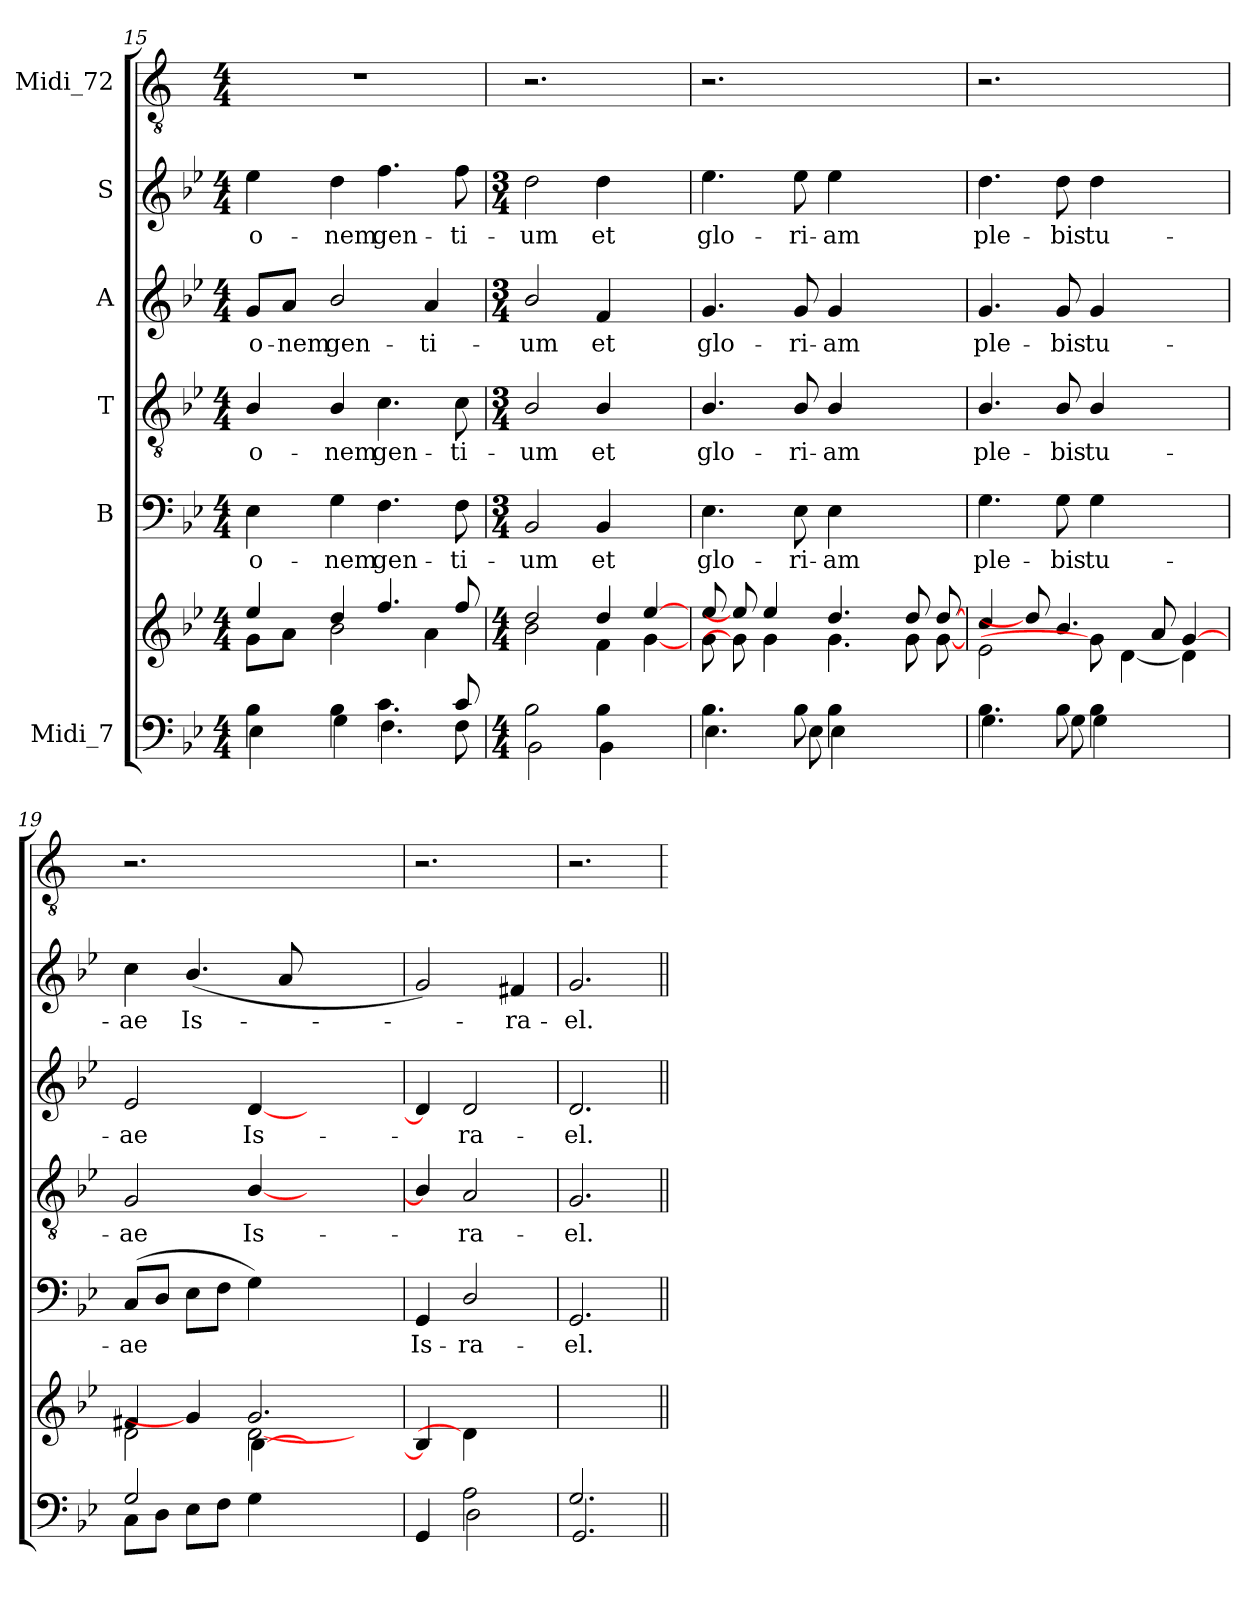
**kern	**kern	**kern	**text	**kern	**text	**kern	**text	**kern	**text	**kern
*part6	*part6	*part5	*part5	*part4	*part4	*part3	*part3	*part2	*part2	*part1
*staff7	*staff6	*staff5	*staff5	*staff4	*staff4	*staff3	*staff3	*staff2	*staff2	*staff1
*I"Midi_7	*	*I"B	*	*I"T	*	*I"A	*	*I"S	*	*I"Midi_72
*clefF4	*clefG2	*clefF4	*	*clefGv2	*	*clefG2	*	*clefG2	*	*clefGv2
*	*	*	*	*	*	*	*	*	*	*ITrd1c2
*k[b-e-]	*k[b-e-]	*k[b-e-]	*	*k[b-e-]	*	*k[b-e-]	*	*k[b-e-]	*	*k[b-e-]
*B-:	*B-:	*B-:	*	*B-:	*	*B-:	*	*B-:	*	*B-:
*M4/4	*M4/4	*M4/4	*	*M4/4	*	*M4/4	*	*M4/4	*	*M4/4
=15	=15	=15	=15	=15	=15	=15	=15	=15	=15	=15
*^	*^	*	*	*	*	*	*	*	*	*
!	!	!	!	!	!LO:LY:b	!	!LO:LY:b	!	!LO:LY:b	!	!LO:LY:b	!
4B-\	4E-	4ee-/	8g\L	4E-	-o-	4B-/	-o-	8g/L	-o-	4ee-	-o-	1r
!	!	!	!	!	!	!	!	!	!LO:LY:b	!	!	!
.	.	.	8a\J	.	.	.	.	8a/J	-nem	.	.	.
!	!	!	!	!	!LO:LY:b	!	!LO:LY:b	!	!LO:LY:b	!	!LO:LY:b	!
4B-\	4G	4dd/	2b-\	4G	-nem	4B-/	-nem	2b-/	gen-	4dd	-nem	.
!	!	!	!	!	!LO:LY:b	!	!LO:LY:b	!	!	!	!LO:LY:b	!
4.c\	4.F	4.ff/	.	4.F	gen-	4.c	gen-	.	.	4.ff	gen-	.
!	!	!	!	!	!	!	!	!	!LO:LY:b	!	!	!
.	.	.	4a\	.	.	.	.	4a/	-ti-	.	.	.
!	!	!	!	!	!LO:LY:b	!	!LO:LY:b	!	!	!	!LO:LY:b	!
8c	8F	8ff/	.	8F	-ti-	8c	-ti-	.	.	8ff	-ti-	.
=16	=16	=16	=16	=16	=16	=16	=16	=16	=16	=16	=16	=16
*M4/4	*	*M4/4	*	*M3/4	*	*M3/4	*	*M3/4	*	*M3/4	*	*
!	!	!	!	!	!LO:LY:b	!	!LO:LY:b	!	!LO:LY:b	!	!LO:LY:b	!
2B-\	2BB-\	2dd	2b-\	2BB-	-um	2B-/	-um	2b-/	-um	2dd	-um	2.r
!	!	!	!	!	!LO:LY:b	!	!LO:LY:b	!	!LO:LY:b	!	!LO:LY:b	!
4B-\	4BB-\	4dd	4f\	4BB-	et	4B-/	et	4f	et	4dd	et	.
4ryy	4ryy	[4ee-	[4g\	4ryy	.	4ryy	.	4ryy	.	4ryy	.	4ryy
=17	=17	=17	=17	=17	=17	=17	=17	=17	=17	=17	=17	=17
!	!	!	!	!	!LO:LY:b	!	!LO:LY:b	!	!LO:LY:b	!	!LO:LY:b	!
4.B-\	4.E-	8ee-	8g\	4.E-	glo-	4.B-/	glo-	4.g	glo-	4.ee-	glo-	2.r
.	.	8ee-]	8g\]	.	.	.	.	.	.	.	.	.
.	.	4ee-	4g\	.	.	.	.	.	.	.	.	.
!	!	!	!	!	!LO:LY:b	!	!LO:LY:b	!	!LO:LY:b	!	!LO:LY:b	!
8B-\	8E-	.	.	8E-	-ri-	8B-/	-ri-	8g	-ri-	8ee-	-ri-	.
!	!	!	!	!	!LO:LY:b	!	!LO:LY:b	!	!LO:LY:b	!	!LO:LY:b	!
4B-\	4E-	4.dd	4.g\	4E-	-am	4B-/	-am	4g	-am	4ee-	-am	.
4.ryy	4.ryy	.	.	4.ryy	.	4.ryy	.	4.ryy	.	4.ryy	.	4.ryy
.	.	8dd	8g\	.	.	.	.	.	.	.	.	.
.	.	[8dd	[8g\	.	.	.	.	.	.	.	.	.
=18	=18	=18	=18	=18	=18	=18	=18	=18	=18	=18	=18	=18
!	!	!	!	!	!LO:LY:b	!	!LO:LY:b	!	!LO:LY:b	!	!LO:LY:b	!
4.B-\	4.G	4cc/	2e-\	4.G	ple-	4.B-/	ple-	4.g	ple-	4.dd	ple-	2.r
.	.	8dd]	.	.	.	.	.	.	.	.	.	.
!	!	!	!	!	!LO:LY:b	!	!LO:LY:b	!	!LO:LY:b	!	!LO:LY:b	!
8B-\	8G	4.b-/	.	8G	-bis	8B-/	-bis	8g	-bis	8dd	-bis	.
!	!	!	!	!	!LO:LY:b	!	!LO:LY:b	!	!LO:LY:b	!	!LO:LY:b	!
4B-\	4G	.	8g\]	4G	tu-	4B-/	tu-	4g	tu-	4dd	tu-	.
.	.	.	[4d\	.	.	.	.	.	.	.	.	.
4.ryy	4.ryy	8a/	.	4.ryy	.	4.ryy	.	4.ryy	.	4.ryy	.	4.ryy
.	.	[4g	4d\]	.	.	.	.	.	.	.	.	.
=19	=19	=19	=19	=19	=19	=19	=19	=19	=19	=19	=19	=19
*	*	*	*^	*	*	*	*	*	*	*	*	*
!	!	!	!	!	!	!LO:LY:b	!	!LO:LY:b	!	!LO:LY:b	!	!LO:LY:b	!
2G/	8C\L	4f#X	2d\	2ryy	(>8CL	-ae	2G	-ae	2e-	-ae	4cc	-ae	2.r
.	8D\J	.	.	.	8DJ	.	.	.	.	.	.	.	.
!	!	!	!	!	!	!	!	!	!	!	!	!LO:LY:b	!
.	8E-L	4g]	.	.	8E-L	.	.	.	.	.	(<4.b-/	Is-	.
.	8FJ	.	.	.	8FJ	.	.	.	.	.	.	.	.
!	!	!	!	!	!	!	!	!LO:LY:b	!	!LO:LY:b	!	!	!
2ryy	4G	2.g	[2d\	[4B-\	4G)	.	[4B-/	Is-	[4d	Is-	.	.	.
.	.	.	.	.	.	.	.	.	.	.	8a/	.	.
.	2ryy	.	.	2ryy	2ryy	.	2ryy	.	2ryy	.	2ryy	.	2ryy
4ryy	.	.	4ryy	.	.	.	.	.	.	.	.	.	.
*	*	*	*v	*v	*	*	*	*	*	*	*	*	*
=20	=20	=20	=20	=20	=20	=20	=20	=20	=20	=20	=20	=20
!	!	!	!	!	!LO:LY:b	!	!	!	!	!	!	!
*	*	*v	*v	*	*	*	*	*	*	*	*	*
4ryy	4GG	4B-/]	4GG	Is-	4B-/]	.	4d]	.	2g)	.	2.r
!	!	!	!	!LO:LY:b	!	!LO:LY:b	!	!LO:LY:b	!	!	!
2A\	2D\	4d\]	2D/	-ra-	2A/	ra-	2d	ra-	.	.	.
!	!	!	!	!	!	!	!	!	!	!LO:LY:b	!
.	.	4ryy	.	.	.	.	.	.	4f#X	ra-	.
=21	=21	=21	=21	=21	=21	=21	=21	=21	=21	=21	=21
!	!	!	!	!LO:LY:b	!	!LO:LY:b	!	!LO:LY:b	!	!LO:LY:b	!
2.G/	2.GG/	2.ryy	2.GG	-el.	2.G	-el.	2.d	-el.	2.g	-el.	2.r
*v	*v	*	*	*	*	*	*	*	*	*	*
=||	=||	=||	=	=||	=	=||	=	=||	=	=
*-	*-	*-	*-	*-	*-	*-	*-	*-	*-	*-
